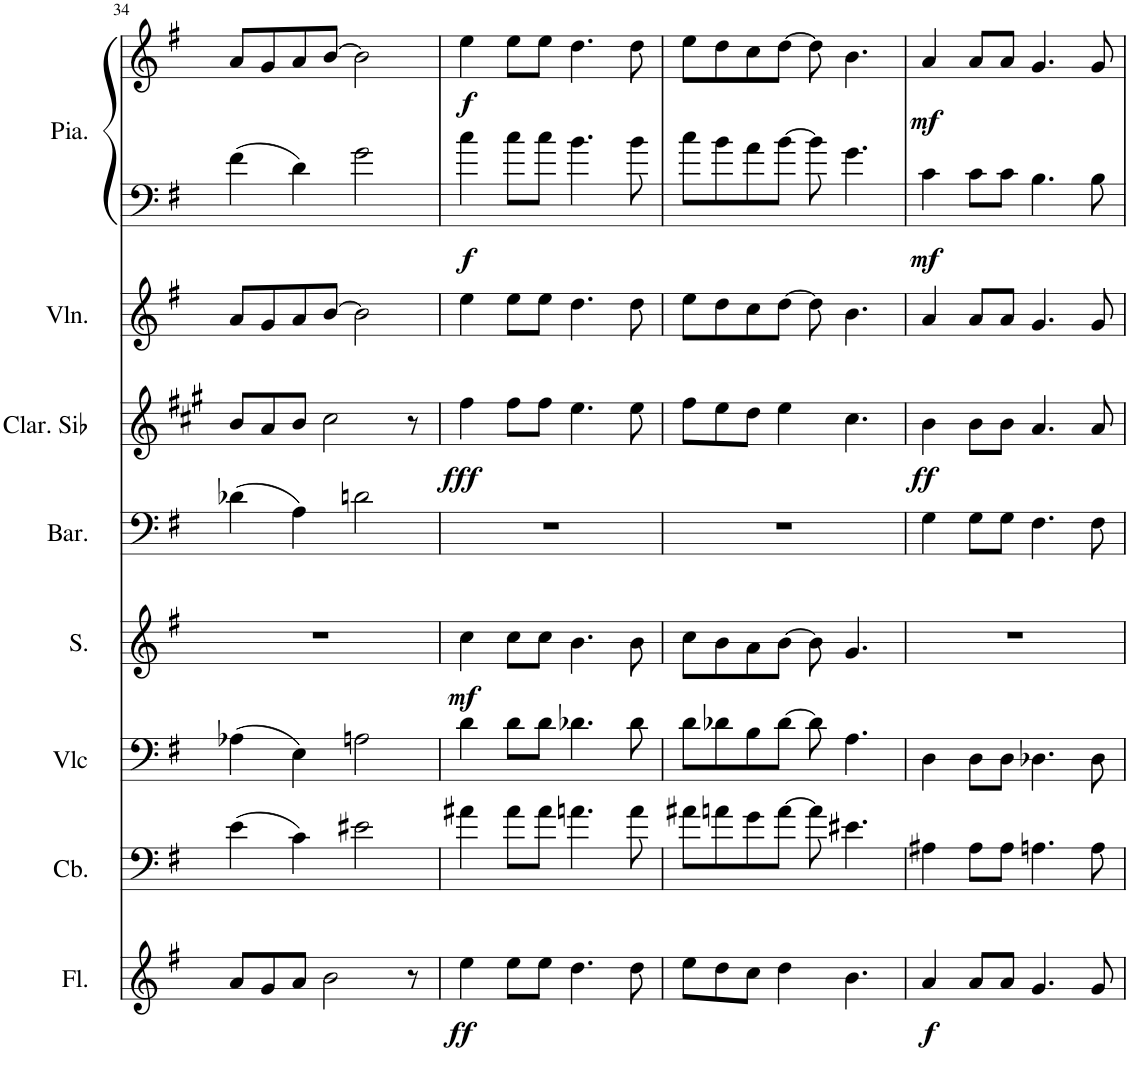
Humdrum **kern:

**kern	**dynam	**kern	**kern	**kern	**dynam	**kern	**kern	**dynam	**kern	**kern	**kern	**dynam
*part8	*part8	*part7	*part6	*part5	*part5	*part4	*part3	*part3	*part2	*part1	*part1	*part1
*staff9	*staff9	*staff8	*staff7	*staff6	*staff6	*staff5	*staff4	*staff4	*staff3	*staff2	*staff1	*staff1/2
*I"Flûte	*	*I"Contrebasse	*I"Violoncelle	*I"Soprano	*	*I"Baryton	*I"Clarinette en Sib	*	*I"Violon	*I"Piano	*	*
*I'Fl.	*	*I'Cb.	*I'Vlc	*I'S.	*	*I'Bar.	*I'Clar. Sib	*	*I'Vln.	*I'Pia.	*	*
!!LO:PB:g=z
*clefG2	*	*clefF4	*clefF4	*clefG2	*	*clefF4	*clefG2	*	*clefG2	*clefF4	*clefG2	*
*	*	*Trd7c12	*	*	*	*	*Trd1c2	*	*	*	*	*
*k[f#]	*	*k[f#]	*k[f#]	*k[f#]	*	*k[f#]	*k[f#c#g#]	*	*k[f#]	*k[f#]	*k[f#]	*
*M4/4	*	*M4/4	*M4/4	*M4/4	*	*M4/4	*M4/4	*	*M4/4	*M4/4	*M4/4	*
=34	=34	=34	=34	=34	=34	=34	=34	=34	=34	=34	=34	=34
8a/L	.	(4e\	(4A-X\	1r	.	(4d-X\	8b/L	.	8a/L	4f#\	8a/L	.
8g/	.	.	.	.	.	.	8a/	.	8g/	.	8g/	.
8a/J	.	4c\)	4E\)	.	.	4A\)	8b/J	.	8a/	4d\	8a/	.
2b\	.	.	.	.	.	.	2cc#\	.	[8b/J	.	[8b/J	.
.	.	2e#X\	2An\	.	.	2dn\	.	.	2b\]	2g\	2b\]	.
8r	.	.	.	.	.	.	8r	.	.	.	.	.
=35	=35	=35	=35	=35	=35	=35	=35	=35	=35	=35	=35	=35
!	!LO:DY:b	!	!	!	!LO:DY:b	!	!	!LO:DY:b	!	!	!	!LO:DY:b=2
!	!	!	!	!	!	!	!	!	!	!	!	!LO:DY:n=1:b
4ee\	ff	4a#X\	4d\	4cc\	mf	1r	4ff#\	fff	4ee\	4cc\	4ee\	f f
8ee\L	.	8a#\L	8d\L	8cc\L	.	.	8ff#\L	.	8ee\L	8cc\L	8ee\L	.
8ee\J	.	8a#\J	8d\J	8cc\J	.	.	8ff#\J	.	8ee\J	8cc\J	8ee\J	.
4.dd\	.	4.an\	4.d-X\	4.b\	.	.	4.ee\	.	4.dd\	4.b\	4.dd\	.
8dd\	.	8a\	8d-\	8b\	.	.	8ee\	.	8dd\	8b\	8dd\	.
=36	=36	=36	=36	=36	=36	=36	=36	=36	=36	=36	=36	=36
8ee\L	.	8a#X\L	8d\L	8cc\L	.	1r	8ff#\L	.	8ee\L	8cc\L	8ee\L	.
8dd\	.	8an\	8d-X\	8b\	.	.	8ee\	.	8dd\	8b\	8dd\	.
8cc\J	.	8g\	8B\	8a\	.	.	8dd\J	.	8cc\	8a\	8cc\	.
4dd\	.	[8a\J	[8d-\J	[8b\J	.	.	4ee\	.	[8dd\J	[8b\J	[8dd\J	.
.	.	8a\]	8d-\]	8b\]	.	.	.	.	8dd\]	8b\]	8dd\]	.
4.b\	.	4.e#X\	4.A\	4.g/	.	.	4.cc#\	.	4.b\	4.g\	4.b\	.
=37	=37	=37	=37	=37	=37	=37	=37	=37	=37	=37	=37	=37
!	!LO:DY:b	!	!	!	!	!	!	!LO:DY:b	!	!	!	!LO:DY:b=2
!	!	!	!	!	!	!	!	!	!	!	!	!LO:DY:n=1:b
4a/	f	4A#X\	4D\	1r	.	4G\	4b\	ff	4a/	4c\	4a/	mf mf
8a/L	.	8A#\L	8D\L	.	.	8G\L	8b\L	.	8a/L	8c\L	8a/L	.
8a/J	.	8A#\J	8D\J	.	.	8G\J	8b\J	.	8a/J	8c\J	8a/J	.
4.g/	.	4.An\	4.D-X\	.	.	4.F#\	4.a/	.	4.g/	4.B\	4.g/	.
8g/	.	8A\	8D-\	.	.	8F#\	8a/	.	8g/	8B\	8g/	.
=	=	=	=	=	=	=	=	=	=	=	=	=
*-	*-	*-	*-	*-	*-	*-	*-	*-	*-	*-	*-	*-
